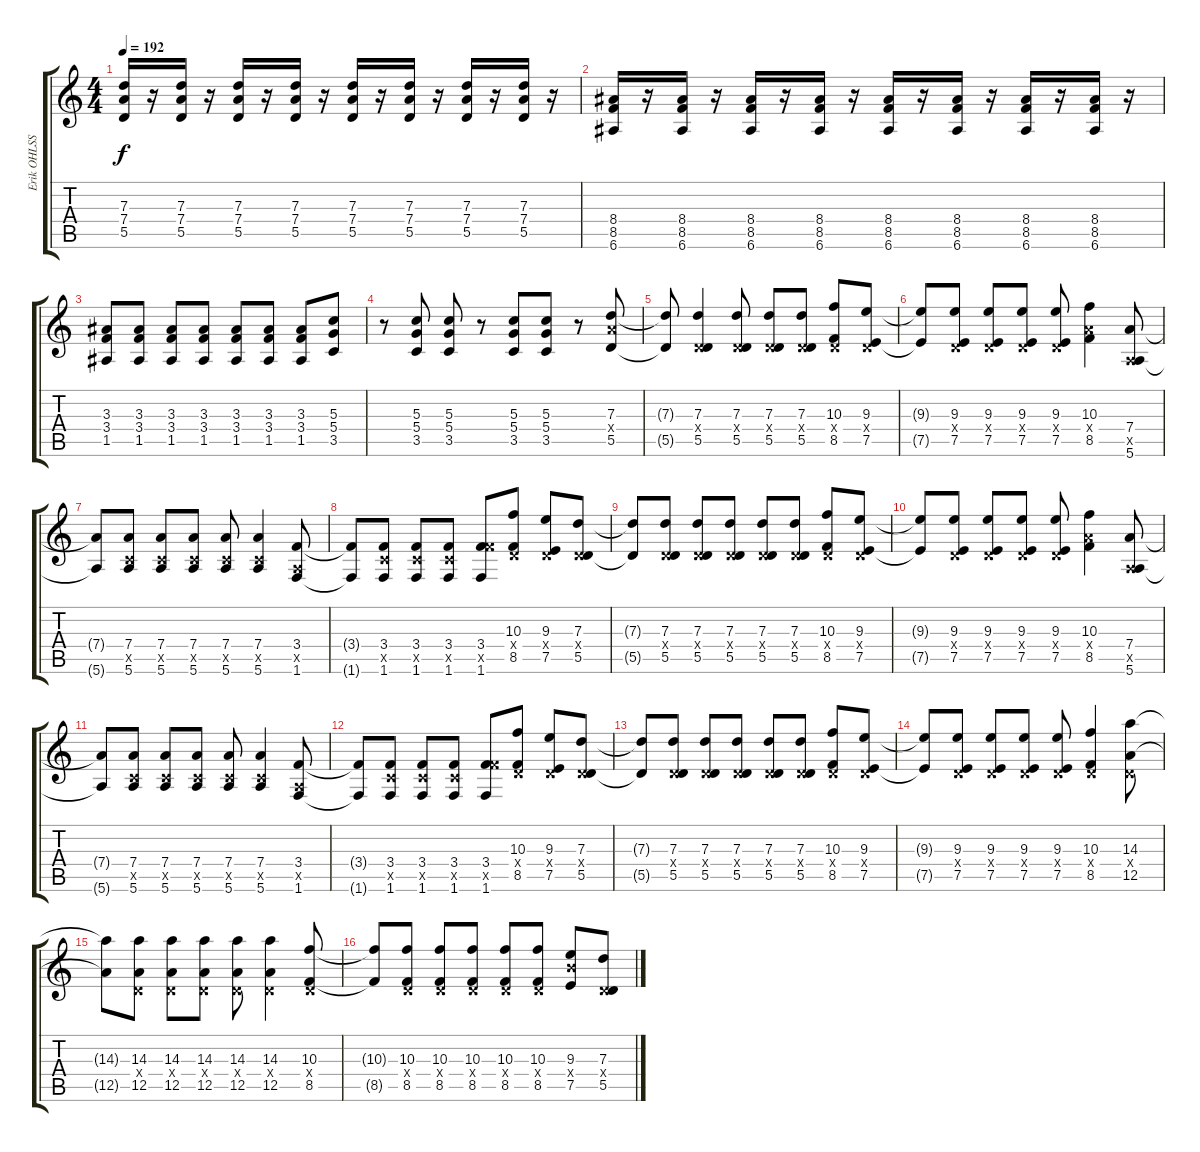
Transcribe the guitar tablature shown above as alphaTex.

\track ("Erik OHLSSON" "Erik OHLSS") {instrument distortionguitar}
\staff {score tabs}
\tuning (E4 B3 G3 D3 A2 E2) {hide}
\ts (4 4)
\tempo 192
\clef g2
\ks c
(7.3 7.4 5.5).16{dy f} r.16 (7.3 7.4 5.5).16 r.16 (7.3 7.4 5.5).16 r.16 (7.3 7.4 5.5).16 r.16 (7.3 7.4 5.5).16 r.16 (7.3 7.4 5.5).16 r.16 (7.3 7.4 5.5).16 r.16 (7.3 7.4 5.5).16 r.16 |
(8.4 8.5 6.6).16 r.16 (8.4 8.5 6.6).16 r.16 (8.4 8.5 6.6).16 r.16 (8.4 8.5 6.6).16 r.16 (8.4 8.5 6.6).16 r.16 (8.4 8.5 6.6).16 r.16 (8.4 8.5 6.6).16 r.16 (8.4 8.5 6.6).16 r.16 |
(3.3 3.4 1.5).8{volume 12 instrument distortionguitar} (3.3 3.4 1.5).8 (3.3 3.4 1.5).8 (3.3 3.4 1.5).8 (3.3 3.4 1.5).8 (3.3 3.4 1.5).8 (3.3 3.4 1.5).8 (5.3 5.4 3.5).8 |
r.8 (5.3 5.4 3.5).8 (5.3 5.4 3.5).8 r.8 (5.3 5.4 3.5).8 (5.3 5.4 3.5).8 r.8 (7.3 7.4{x} 5.5).8 |
(7.3{t} 5.5{t}).8 (7.3 0.4{x} 5.5).4 (7.3 0.4{x} 5.5).8 (7.3 0.4{x} 5.5).8 (7.3 0.4{x} 5.5).8 (10.3 0.4{x} 8.5).8 (9.3 0.4{x} 7.5).8 |
(9.3{t} 7.5{t}).8 (9.3 0.4{x} 7.5).8 (9.3 0.4{x} 7.5).8 (9.3 0.4{x} 7.5).8 (9.3 0.4{x} 7.5).8 (10.3 7.4{x} 8.5).4 (7.4 0.5{x} 5.6).8 |
(7.4{t} 5.6{t}).8 (7.4 3.5{x} 5.6).8 (7.4 3.5{x} 5.6).8 (7.4 3.5{x} 5.6).8 (7.4 3.5{x} 5.6).8 (7.4 3.5{x} 5.6).4 (3.4 0.5{x} 1.6).8 |
(3.4{t} 1.6{t}).8 (3.4 3.5{x} 1.6).8 (3.4 3.5{x} 1.6).8 (3.4 3.5{x} 1.6).8 (3.4 8.5{x} 1.6).8 (10.3 0.4{x} 8.5).8 (9.3 0.4{x} 7.5).8 (7.3 0.4{x} 5.5).8 |
(7.3{t} 5.5{t}).8 (7.3 0.4{x} 5.5).8 (7.3 0.4{x} 5.5).8 (7.3 0.4{x} 5.5).8 (7.3 0.4{x} 5.5).8 (7.3 0.4{x} 5.5).8 (10.3 0.4{x} 8.5).8 (9.3 0.4{x} 7.5).8 |
(9.3{t} 7.5{t}).8 (9.3 0.4{x} 7.5).8 (9.3 0.4{x} 7.5).8 (9.3 0.4{x} 7.5).8 (9.3 0.4{x} 7.5).8 (10.3 7.4{x} 8.5).4 (7.4 0.5{x} 5.6).8 |
(7.4{t} 5.6{t}).8 (7.4 3.5{x} 5.6).8 (7.4 3.5{x} 5.6).8 (7.4 3.5{x} 5.6).8 (7.4 3.5{x} 5.6).8 (7.4 3.5{x} 5.6).4 (3.4 0.5{x} 1.6).8 |
(3.4{t} 1.6{t}).8 (3.4 3.5{x} 1.6).8 (3.4 3.5{x} 1.6).8 (3.4 3.5{x} 1.6).8 (3.4 8.5{x} 1.6).8 (10.3 0.4{x} 8.5).8 (9.3 0.4{x} 7.5).8 (7.3 0.4{x} 5.5).8 |
(7.3{t} 5.5{t}).8 (7.3 0.4{x} 5.5).8 (7.3 0.4{x} 5.5).8 (7.3 0.4{x} 5.5).8 (7.3 0.4{x} 5.5).8 (7.3 0.4{x} 5.5).8 (10.3 0.4{x} 8.5).8 (9.3 0.4{x} 7.5).8 |
(9.3{t} 7.5{t}).8 (9.3 0.4{x} 7.5).8 (9.3 0.4{x} 7.5).8 (9.3 0.4{x} 7.5).8 (9.3 0.4{x} 7.5).8 (10.3 0.4{x} 8.5).4 (14.3 0.4{x} 12.5).8 |
(14.3{t} 12.5{t}).8 (14.3 0.4{x} 12.5).8 (14.3 0.4{x} 12.5).8 (14.3 0.4{x} 12.5).8 (14.3 0.4{x} 12.5).8 (14.3 0.4{x} 12.5).4 (10.3 0.4{x} 8.5).8 |
(10.3{t} 8.5{t}).8 (10.3 0.4{x} 8.5).8 (10.3 0.4{x} 8.5).8 (10.3 0.4{x} 8.5).8 (10.3 0.4{x} 8.5).8 (10.3 0.4{x} 8.5).8 (9.3 9.4{x} 7.5).8 (7.3 0.4{x} 5.5).8
